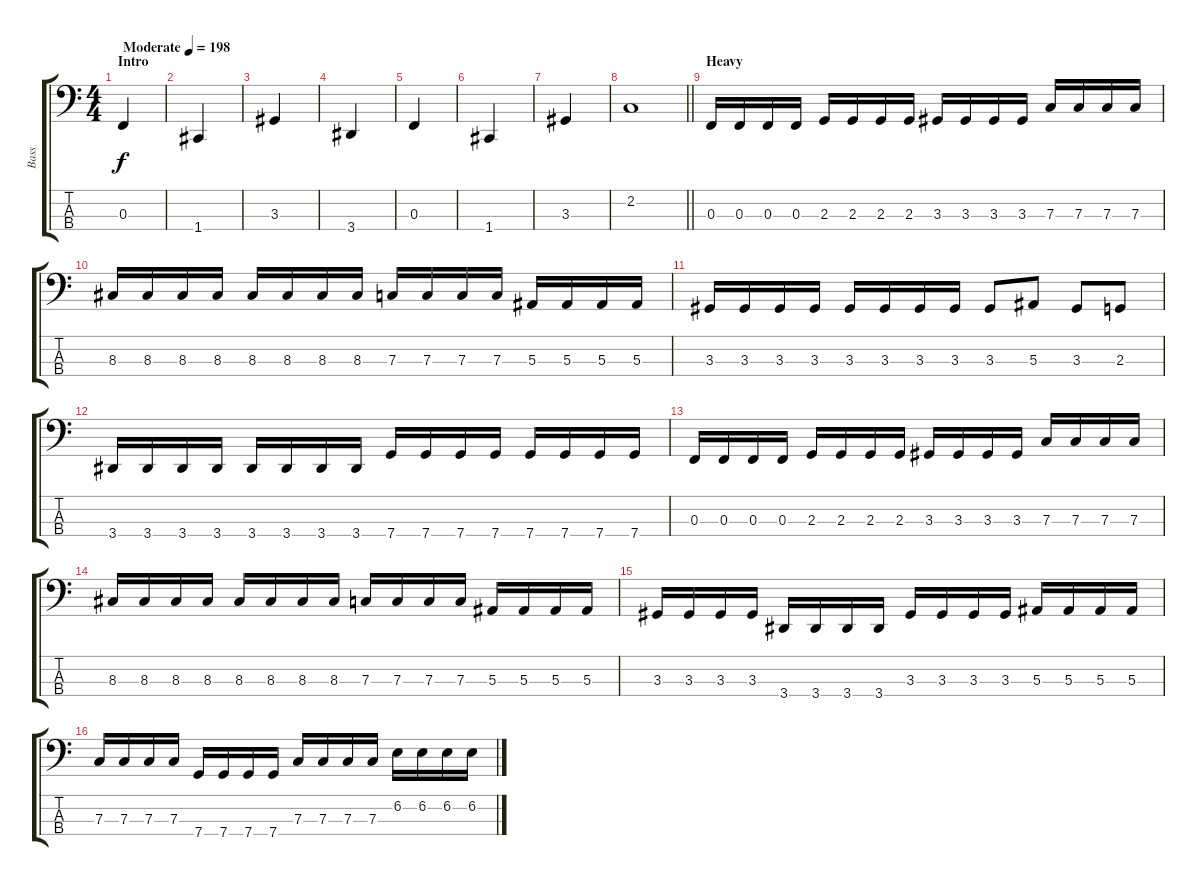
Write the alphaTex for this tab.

\track ("Bass" "Bass") {instrument electricbasspick}
\staff {score tabs}
\tuning (Eb2 Bb1 F1 C1) {hide}
\ts (4 4)
\section ("" "Intro")
\tempo (198 "Moderate")
\clef f4
\ks c
0.3.4{dy f instrument electricbasspick} |
1.4.4 |
3.3.4 |
3.4.4 |
0.3.4 |
1.4.4 |
3.3.4 |
\barLineRight lightlight
2.2.1 |
\section ("" "Heavy")
0.3.16 0.3.16 0.3.16 0.3.16 2.3.16 2.3.16 2.3.16 2.3.16 3.3.16 3.3.16 3.3.16 3.3.16 7.3.16 7.3.16 7.3.16 7.3.16 |
8.3.16 8.3.16 8.3.16 8.3.16 8.3.16 8.3.16 8.3.16 8.3.16 7.3.16 7.3.16 7.3.16 7.3.16 5.3.16 5.3.16 5.3.16 5.3.16 |
3.3.16 3.3.16 3.3.16 3.3.16 3.3.16 3.3.16 3.3.16 3.3.16 3.3.8 5.3.8 3.3.8 2.3.8 |
3.4.16 3.4.16 3.4.16 3.4.16 3.4.16 3.4.16 3.4.16 3.4.16 7.4.16 7.4.16 7.4.16 7.4.16 7.4.16 7.4.16 7.4.16 7.4.16 |
0.3.16 0.3.16 0.3.16 0.3.16 2.3.16 2.3.16 2.3.16 2.3.16 3.3.16 3.3.16 3.3.16 3.3.16 7.3.16 7.3.16 7.3.16 7.3.16 |
8.3.16 8.3.16 8.3.16 8.3.16 8.3.16 8.3.16 8.3.16 8.3.16 7.3.16 7.3.16 7.3.16 7.3.16 5.3.16 5.3.16 5.3.16 5.3.16 |
3.3.16 3.3.16 3.3.16 3.3.16 3.4.16 3.4.16 3.4.16 3.4.16 3.3.16 3.3.16 3.3.16 3.3.16 5.3.16 5.3.16 5.3.16 5.3.16 |
7.3.16 7.3.16 7.3.16 7.3.16 7.4.16 7.4.16 7.4.16 7.4.16 7.3.16 7.3.16 7.3.16 7.3.16 6.2.16 6.2.16 6.2.16 6.2.16
